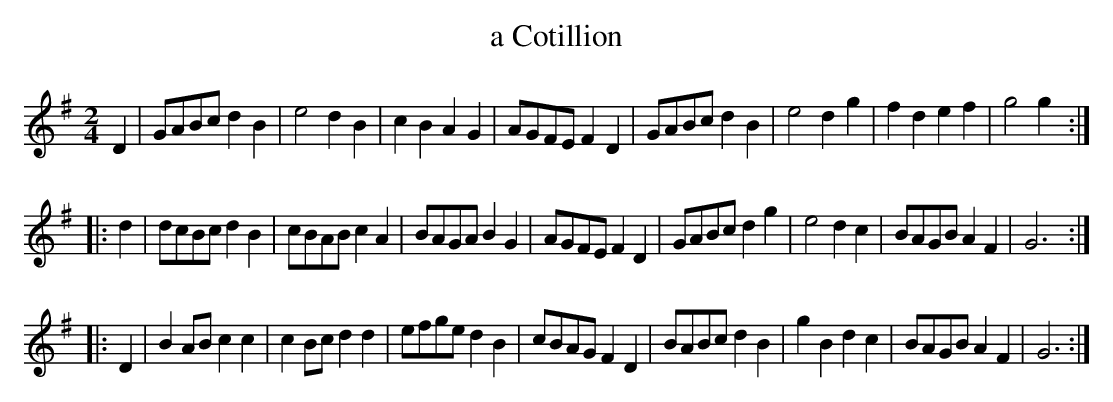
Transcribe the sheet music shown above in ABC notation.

X:1
T:a Cotillion
M:2/4
L:1/8
K:G
D2| \
GABc d2B2 | e4 d2B2 | c2B2 A2G2 | AGFE F2D2 |\
GABc d2B2 | e4 d2g2 | f2d2 e2f2 | g4g2 :|
|:d2| \
dcBc d2B2 | cBAB c2A2 | BAGA B2G2 | AGFE F2D2 |\
GABc d2g2 | e4 d2c2   | BAGB A2F2 | G6 :|
|:D2 | \
B2AB c2c2 | c2Bc d2d2 | efge d2B2 | cBAG F2D2 |\
BABc d2B2 | g2B2 d2c2 | BAGB A2F2 | G6 :|
